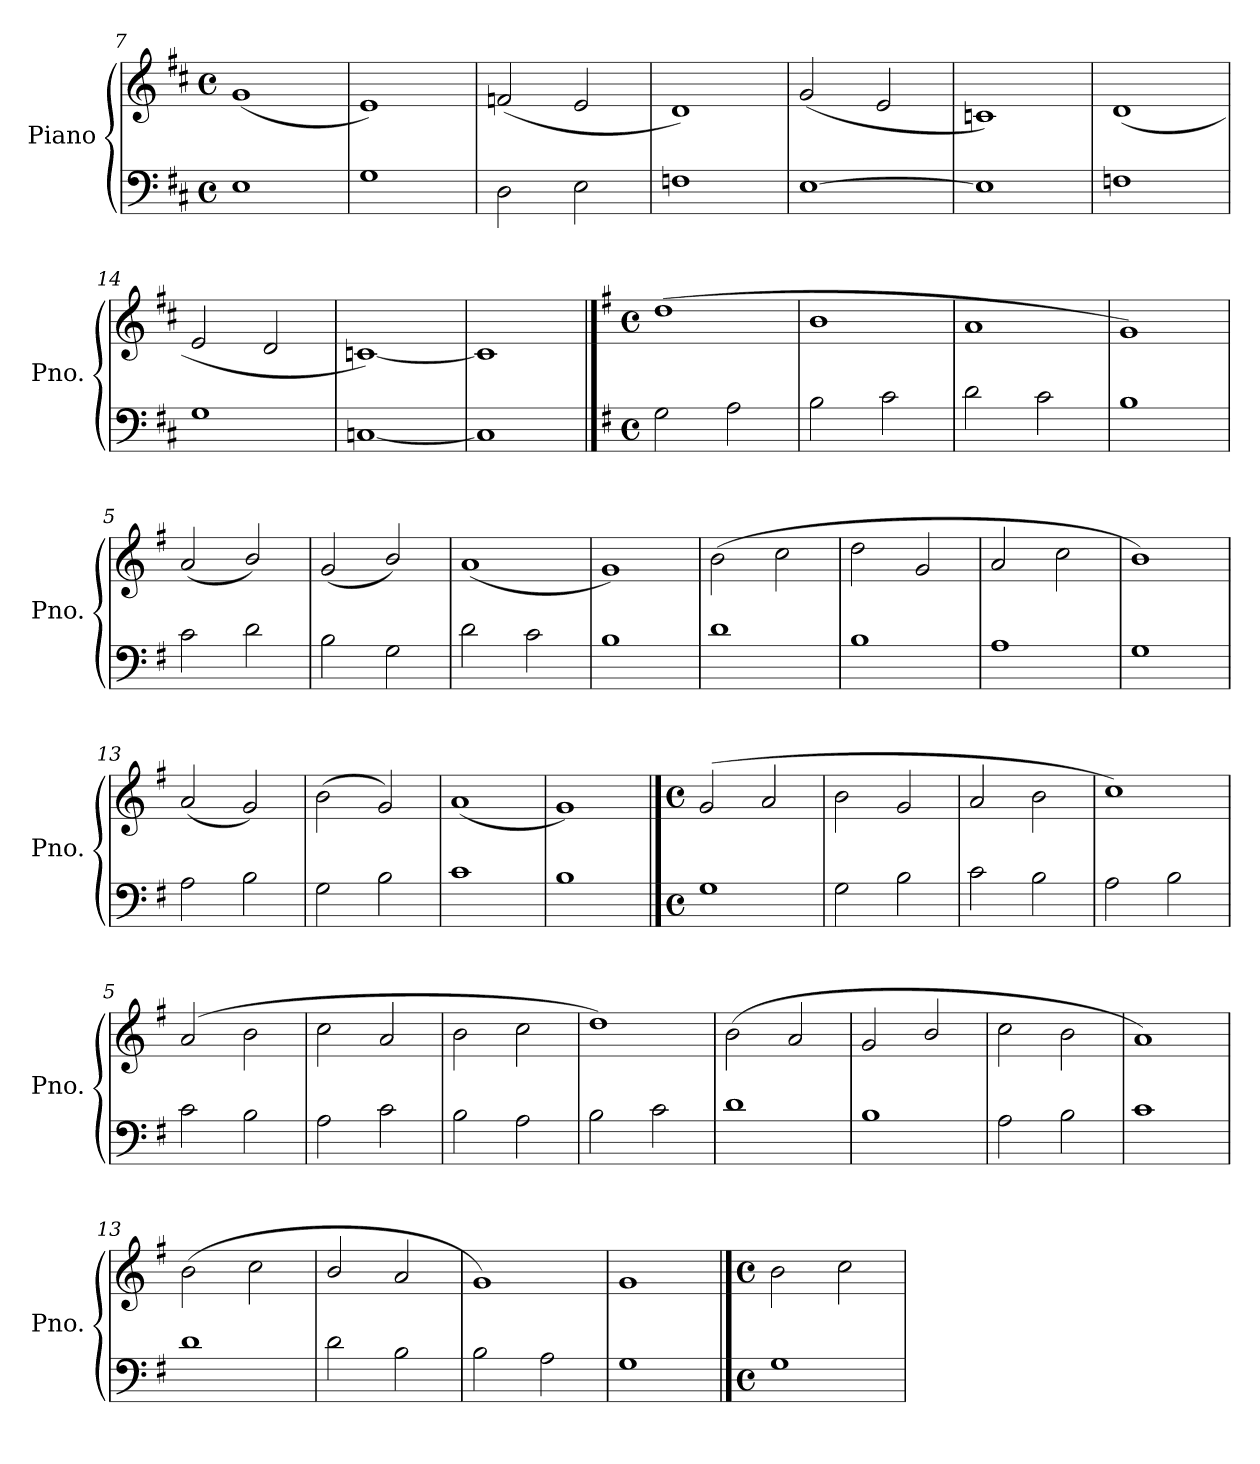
**kern	**kern
*part1	*part1
*staff2	*staff1
*I"Piano	*
*I'Pno.	*
*clefF4	*clefG2
*k[f#c#]	*k[f#c#]
*M4/4	*M4/4
*met(c)	*met(c)
=7	=7
1E	(<1g
=8	=8
1G<	1e)
!!LO:LB:g=z
=9	=9
2D<\	(<2fn/
2E\	2e/
=10	=10
1Fn	1d)
=11	=11
[1E	(<2g/
.	2e/
=12	=12
1E]	1cn)
=13	=13
1Fn	(<1d
=14	=14
1G<	2e/
.	2d/
=15	=15
[1Cn<	[1cn)
=16	=16
1C]	1c]
!!LO:LB:g=z
==1	==1
*k[f#]	*k[f#]
*M4/4	*M4/4
*met(c)	*met(c)
2G\	(>1dd
2A\	.
=2	=2
2B\	1b
2c\	.
=3	=3
2d\	1a
2c\	.
=4	=4
1B	1g)
=5	=5
2c\	(<2a/
2d\	2b/)
=6	=6
2B<\	(<2g/
2G<\	2b/)
=7	=7
2d\	(<1a
2c\	.
=8	=8
1B	1g)
!!LO:LB:g=z
=9	=9
1d<	(>2b\
.	2cc\
=10	=10
1B<	2dd\
.	2g/
=11	=11
1A	2a/
.	2cc\
=12	=12
1G	1b)
=13	=13
2A\	(<2a/
2B\	2g/)
=14	=14
2G<\	(>2b\
2B\	2g/)
=15	=15
1c	(<1a
=16	=16
1B	1g)
!!LO:LB:g=z
==1	==1
*M4/4	*M4/4
*met(c)	*met(c)
1G<	(>2g/
.	2a/
=2	=2
2G\	2b\
2B\	2g/
=3	=3
2c\	2a/
2B\	2b\
=4	=4
2A\	1cc)
2B\	.
=5	=5
2c\	(>2a/
2B\	2b\
=6	=6
2A\	2cc\
2c\	2a/
=7	=7
2B\	2b\
2A\	2cc\
=8	=8
2B\	1dd)
2c\	.
!!LO:PB:g=z
=9	=9
1d	(>2b\
.	2a/
=10	=10
1B	2g/
.	2b/
=11	=11
2A\	2cc\
2B\	2b\
=12	=12
1c	1a)
=13	=13
1d	(>2b\
.	2cc\
=14	=14
2d\	2b/
2B\	2a/
=15	=15
2B\	1g)
2A\	.
=16	=16
1G	1g
!!LO:LB:g=z
==1	==1
*M4/4	*M4/4
*met(c)	*met(c)
1G<	2b\
.	2cc\
=	=
*-	*-
